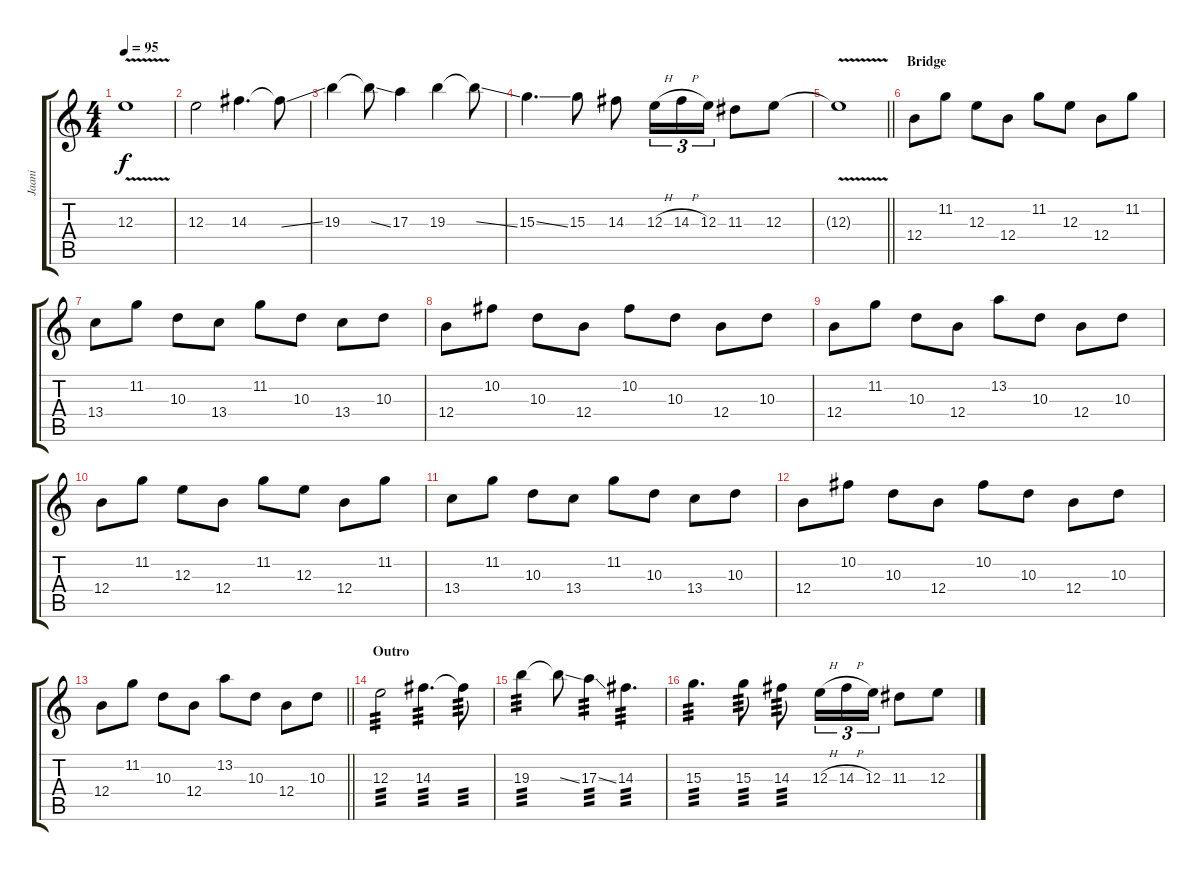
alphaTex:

\track ("Jaani" "Jaani") {instrument electricguitarclean}
\staff {score tabs}
\tuning (Db4 Ab3 E3 B2 Gb2 B1) {hide}
\ts (4 4)
\tempo 95
\clef g2
\ks c
12.3{v t}.1{dy f} |
12.3.2 14.3.4{d} 14.3{ss t}.8 |
19.3.4 19.3{ss t}.8 17.3.4 19.3.4 19.3{ss t}.8 |
15.3{ss}.4{d} 15.3.8 14.3.8 12.3{h}.16{tu (3 2)} 14.3{h}.16{tu (3 2)} 12.3.16{tu (3 2)} 11.3.8 12.3.8 |
\barLineRight lightlight
12.3{v t}.1 |
\section ("" "Bridge")
12.4.8 11.2.8 12.3.8 12.4.8 11.2.8 12.3.8 12.4.8 11.2.8 |
13.4.8 11.2.8 10.3.8 13.4.8 11.2.8 10.3.8 13.4.8 10.3.8 |
12.4.8 10.2.8 10.3.8 12.4.8 10.2.8 10.3.8 12.4.8 10.3.8 |
12.4.8 11.2.8 10.3.8 12.4.8 13.2.8 10.3.8 12.4.8 10.3.8 |
12.4.8 11.2.8 12.3.8 12.4.8 11.2.8 12.3.8 12.4.8 11.2.8 |
13.4.8 11.2.8 10.3.8 13.4.8 11.2.8 10.3.8 13.4.8 10.3.8 |
12.4.8 10.2.8 10.3.8 12.4.8 10.2.8 10.3.8 12.4.8 10.3.8 |
\barLineRight lightlight
12.4.8 11.2.8 10.3.8 12.4.8 13.2.8 10.3.8 12.4.8 10.3.8 |
\section ("" "Outro")
12.3.2{tp 3} 14.3.4{d tp 3} 14.3{t}.8{tp 3} |
19.3.4{tp 3} 19.3{ss t}.8 17.3{ss}.4{tp 3} 14.3.4{d tp 3} |
15.3.4{d tp 3} 15.3.8{tp 3} 14.3.8{tp 3} 12.3{h}.16{tu (3 2)} 14.3{h}.16{tu (3 2)} 12.3.16{tu (3 2)} 11.3.8 12.3.8
